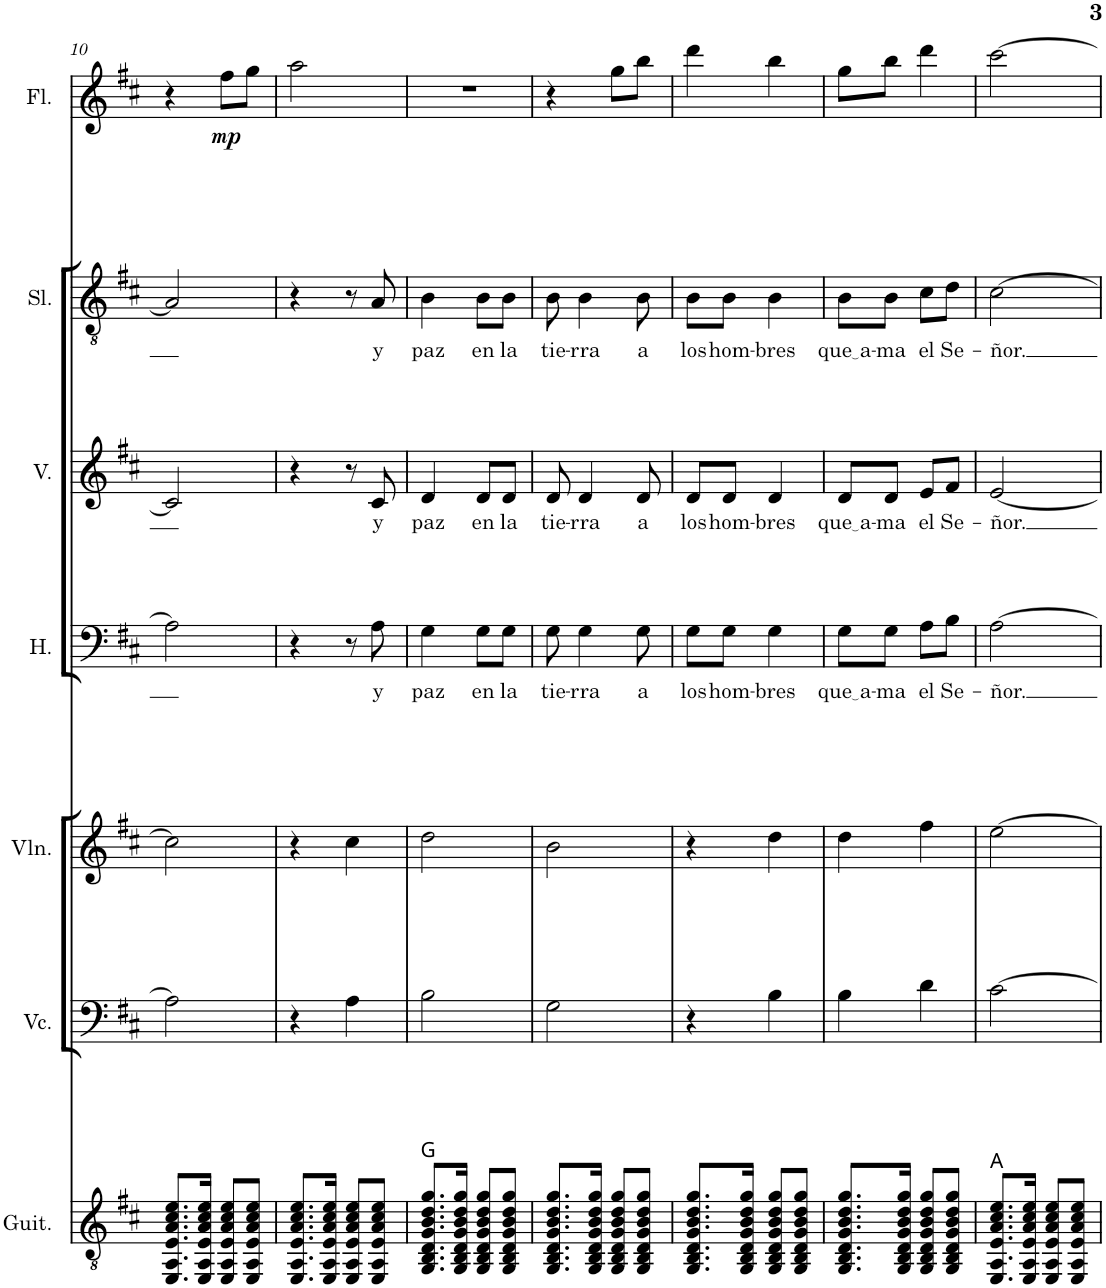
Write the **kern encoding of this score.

**kern	**harte	**kern	**kern	**kern	**text	**kern	**text	**kern	**text	**kern	**dynam
*part7	*part7	*part6	*part5	*part4	*part4	*part3	*part3	*part2	*part2	*part1	*part1
*staff7	*	*staff6	*staff5	*staff4	*staff4	*staff3	*staff3	*staff2	*staff2	*staff1	*staff1
*I"Guitarra clásica	*	*I"Violonchelo	*I"Violín	*I"Hombres	*	*I"Mujeres	*	*I"Solista	*	*I"Flauta	*
*I'Guit.	*	*I'Vc.	*I'Vln.	*I'H.	*	*	*	*I'Sl.	*	*I'Fl.	*
!!LO:PB:g=z
*clefGv2	*	*clefF4	*clefG2	*clefF4	*	*clefG2	*	*clefGv2	*	*clefG2	*
*k[f#c#]	*	*k[f#c#]	*k[f#c#]	*k[f#c#]	*	*k[f#c#]	*	*k[f#c#]	*	*k[f#c#]	*
*M2/4	*	*M2/4	*M2/4	*M2/4	*	*M2/4	*	*M2/4	*	*M2/4	*
=10	=10	=10	=10	=10	=10	=10	=10	=10	=10	=10	=10
8.EE/ 8.AA/ 8.E/ 8.A/ 8.c#/ 8.e/L	.	2A\]	2cc#\]	2A\]	.	2c#/]	.	2A/]	.	4r	.
16EE/ 16AA/ 16E/ 16A/ 16c#/ 16e/Jk	.	.	.	.	.	.	.	.	.	.	.
!	!	!	!	!	!	!	!	!	!	!	!LO:DY:b
8EE/ 8AA/ 8E/ 8A/ 8c#/ 8e/L	.	.	.	.	.	.	.	.	.	8ff#\L	mp
8EE/ 8AA/ 8E/ 8A/ 8c#/ 8e/J	.	.	.	.	.	.	.	.	.	8gg\J	.
=11	=11	=11	=11	=11	=11	=11	=11	=11	=11	=11	=11
8.EE/ 8.AA/ 8.E/ 8.A/ 8.c#/ 8.e/L	.	4r	4r	4r	.	4r	.	4r	.	2aa\	.
16EE/ 16AA/ 16E/ 16A/ 16c#/ 16e/Jk	.	.	.	.	.	.	.	.	.	.	.
8EE/ 8AA/ 8E/ 8A/ 8c#/ 8e/L	.	4A\	4cc#\	8r	.	8r	.	8r	.	.	.
!	!	!	!	!	!LO:LY:b	!	!LO:LY:b	!	!LO:LY:b	!	!
8EE/ 8AA/ 8E/ 8A/ 8c#/ 8e/J	.	.	.	8A\	y	8c#/	y	8A/	y	.	.
=12	=12	=12	=12	=12	=12	=12	=12	=12	=12	=12	=12
!	!	!	!	!	!LO:LY:b	!	!LO:LY:b	!	!LO:LY:b	!	!
8.GG/ 8.BB/ 8.D/ 8.G/ 8.B/ 8.d/ 8.g/L	G:maj	2B\	2dd\	4G\	paz	4d/	paz	4B\	paz	2r	.
16GG/ 16BB/ 16D/ 16G/ 16B/ 16d/ 16g/Jk	.	.	.	.	.	.	.	.	.	.	.
!	!	!	!	!	!LO:LY:b	!	!LO:LY:b	!	!LO:LY:b	!	!
8GG/ 8BB/ 8D/ 8G/ 8B/ 8d/ 8g/L	.	.	.	8G\L	en	8d/L	en	8B\L	en	.	.
!	!	!	!	!	!LO:LY:b	!	!LO:LY:b	!	!LO:LY:b	!	!
8GG/ 8BB/ 8D/ 8G/ 8B/ 8d/ 8g/J	.	.	.	8G\J	la	8d/J	la	8B\J	la	.	.
=13	=13	=13	=13	=13	=13	=13	=13	=13	=13	=13	=13
!	!	!	!	!	!LO:LY:b	!	!LO:LY:b	!	!LO:LY:b	!	!
8.GG/ 8.BB/ 8.D/ 8.G/ 8.B/ 8.d/ 8.g/L	.	2G\	2b\	8G\	tie-	8d/	tie-	8B\	tie-	4r	.
!	!	!	!	!	!LO:LY:b	!	!LO:LY:b	!	!LO:LY:b	!	!
.	.	.	.	4G\	-rra	4d/	-rra	4B\	-rra	.	.
16GG/ 16BB/ 16D/ 16G/ 16B/ 16d/ 16g/Jk	.	.	.	.	.	.	.	.	.	.	.
8GG/ 8BB/ 8D/ 8G/ 8B/ 8d/ 8g/L	.	.	.	.	.	.	.	.	.	8gg\L	.
!	!	!	!	!	!LO:LY:b	!	!LO:LY:b	!	!LO:LY:b	!	!
8GG/ 8BB/ 8D/ 8G/ 8B/ 8d/ 8g/J	.	.	.	8G\	a	8d/	a	8B\	a	8bb\J	.
=14	=14	=14	=14	=14	=14	=14	=14	=14	=14	=14	=14
!	!	!	!	!	!LO:LY:b	!	!LO:LY:b	!	!LO:LY:b	!	!
8.GG/ 8.BB/ 8.D/ 8.G/ 8.B/ 8.d/ 8.g/L	.	4r	4r	8G\L	los	8d/L	los	8B\L	los	4ddd\	.
!	!	!	!	!	!LO:LY:b	!	!LO:LY:b	!	!LO:LY:b	!	!
.	.	.	.	8G\J	hom-	8d/J	hom-	8B\J	hom-	.	.
16GG/ 16BB/ 16D/ 16G/ 16B/ 16d/ 16g/Jk	.	.	.	.	.	.	.	.	.	.	.
!	!	!	!	!	!LO:LY:b	!	!LO:LY:b	!	!LO:LY:b	!	!
8GG/ 8BB/ 8D/ 8G/ 8B/ 8d/ 8g/L	.	4B\	4dd\	4G\	-bres	4d/	-bres	4B\	-bres	4bb\	.
8GG/ 8BB/ 8D/ 8G/ 8B/ 8d/ 8g/J	.	.	.	.	.	.	.	.	.	.	.
=15	=15	=15	=15	=15	=15	=15	=15	=15	=15	=15	=15
!	!	!	!	!	!LO:LY:b	!	!LO:LY:b	!	!LO:LY:b	!	!
8.GG/ 8.BB/ 8.D/ 8.G/ 8.B/ 8.d/ 8.g/L	.	4B\	4dd\	8G\L	que a	8d/L	que a	8B\L	que a	8gg\L	.
!	!	!	!	!	!LO:LY:b	!	!LO:LY:b	!	!LO:LY:b	!	!
.	.	.	.	8G\J	-ma	8d/J	-ma	8B\J	-ma	8bb\J	.
16GG/ 16BB/ 16D/ 16G/ 16B/ 16d/ 16g/Jk	.	.	.	.	.	.	.	.	.	.	.
!	!	!	!	!	!LO:LY:b	!	!LO:LY:b	!	!LO:LY:b	!	!
8GG/ 8BB/ 8D/ 8G/ 8B/ 8d/ 8g/L	.	4d\	4ff#\	8A\L	el	8e/L	el	8c#\L	el	4ddd\	.
!	!	!	!	!	!LO:LY:b	!	!LO:LY:b	!	!LO:LY:b	!	!
8GG/ 8BB/ 8D/ 8G/ 8B/ 8d/ 8g/J	.	.	.	8B\J	Se-	8f#/J	Se-	8d\J	Se-	.	.
=16	=16	=16	=16	=16	=16	=16	=16	=16	=16	=16	=16
!	!	!	!	!	!LO:LY:b	!	!LO:LY:b	!	!LO:LY:b	!	!
8.EE/ 8.AA/ 8.E/ 8.A/ 8.c#/ 8.e/L	A:maj	[2c#\	[2ee\	[2A\	-ñor.	[2e/	-ñor.	[2c#\	-ñor.	[2ccc#\	.
16EE/ 16AA/ 16E/ 16A/ 16c#/ 16e/Jk	.	.	.	.	.	.	.	.	.	.	.
8EE/ 8AA/ 8E/ 8A/ 8c#/ 8e/L	.	.	.	.	.	.	.	.	.	.	.
8EE/ 8AA/ 8E/ 8A/ 8c#/ 8e/J	.	.	.	.	.	.	.	.	.	.	.
=	=	=	=	=	=	=	=	=	=	=	=
*-	*-	*-	*-	*-	*-	*-	*-	*-	*-	*-	*-
